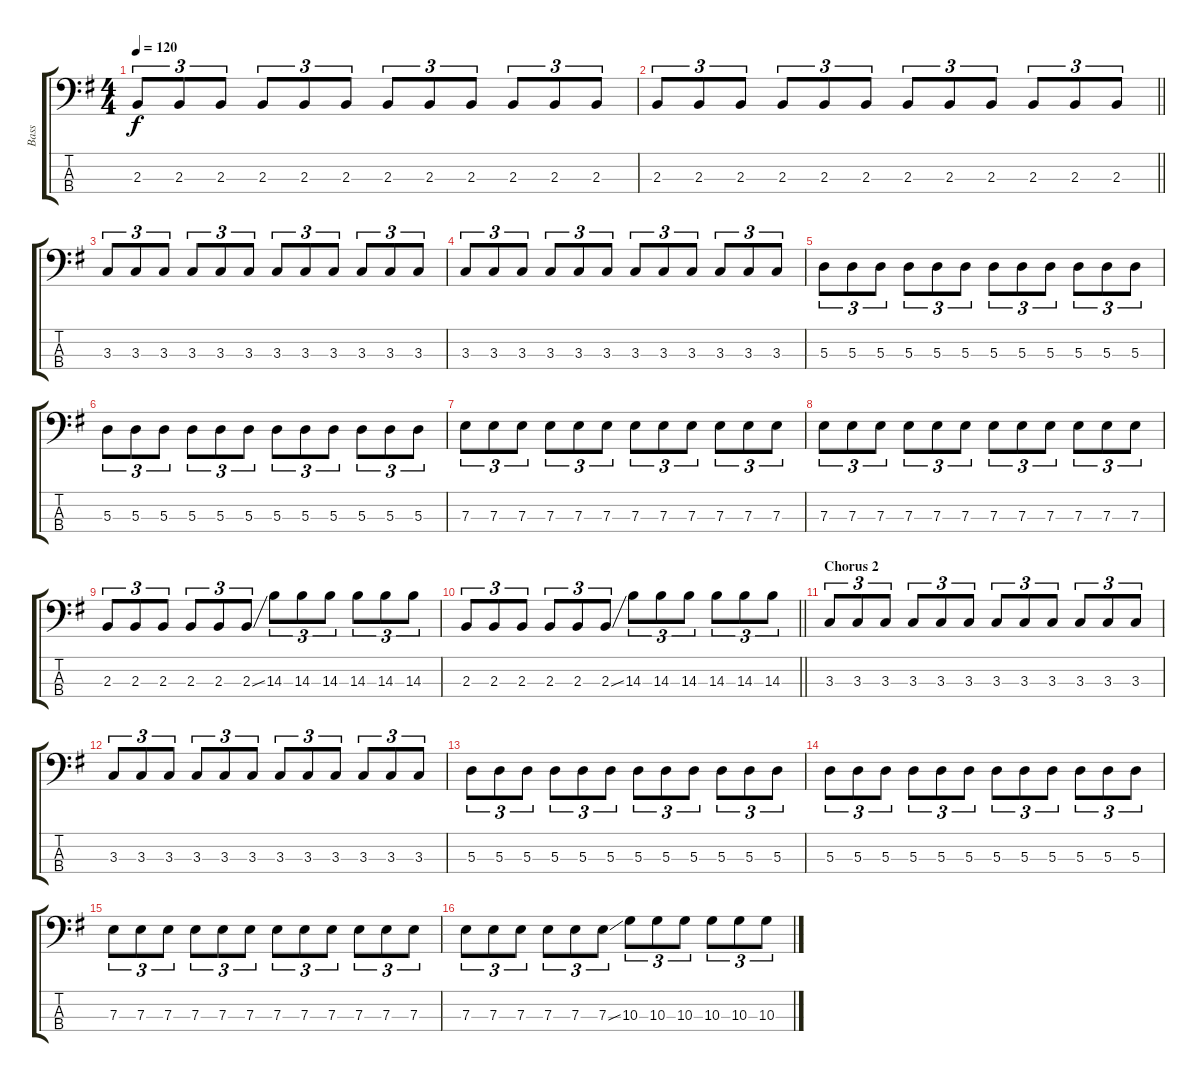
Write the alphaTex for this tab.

\track ("Bass" "Bass") {instrument electricbassfinger}
\staff {score tabs}
\tuning (G2 D2 A1 E1) {hide}
\ts (4 4)
\tempo 120
\clef f4
\ks eminor
2.3.8{tu (3 2) dy f} 2.3.8{tu (3 2)} 2.3.8{tu (3 2)} 2.3.8{tu (3 2)} 2.3.8{tu (3 2)} 2.3.8{tu (3 2)} 2.3.8{tu (3 2)} 2.3.8{tu (3 2)} 2.3.8{tu (3 2)} 2.3.8{tu (3 2)} 2.3.8{tu (3 2)} 2.3.8{tu (3 2)} |
\barLineRight lightlight
2.3.8{tu (3 2)} 2.3.8{tu (3 2)} 2.3.8{tu (3 2)} 2.3.8{tu (3 2)} 2.3.8{tu (3 2)} 2.3.8{tu (3 2)} 2.3.8{tu (3 2)} 2.3.8{tu (3 2)} 2.3.8{tu (3 2)} 2.3.8{tu (3 2)} 2.3.8{tu (3 2)} 2.3.8{tu (3 2)} |
3.3.8{tu (3 2)} 3.3.8{tu (3 2)} 3.3.8{tu (3 2)} 3.3.8{tu (3 2)} 3.3.8{tu (3 2)} 3.3.8{tu (3 2)} 3.3.8{tu (3 2)} 3.3.8{tu (3 2)} 3.3.8{tu (3 2)} 3.3.8{tu (3 2)} 3.3.8{tu (3 2)} 3.3.8{tu (3 2)} |
3.3.8{tu (3 2)} 3.3.8{tu (3 2)} 3.3.8{tu (3 2)} 3.3.8{tu (3 2)} 3.3.8{tu (3 2)} 3.3.8{tu (3 2)} 3.3.8{tu (3 2)} 3.3.8{tu (3 2)} 3.3.8{tu (3 2)} 3.3.8{tu (3 2)} 3.3.8{tu (3 2)} 3.3.8{tu (3 2)} |
5.3.8{tu (3 2)} 5.3.8{tu (3 2)} 5.3.8{tu (3 2)} 5.3.8{tu (3 2)} 5.3.8{tu (3 2)} 5.3.8{tu (3 2)} 5.3.8{tu (3 2)} 5.3.8{tu (3 2)} 5.3.8{tu (3 2)} 5.3.8{tu (3 2)} 5.3.8{tu (3 2)} 5.3.8{tu (3 2)} |
5.3.8{tu (3 2)} 5.3.8{tu (3 2)} 5.3.8{tu (3 2)} 5.3.8{tu (3 2)} 5.3.8{tu (3 2)} 5.3.8{tu (3 2)} 5.3.8{tu (3 2)} 5.3.8{tu (3 2)} 5.3.8{tu (3 2)} 5.3.8{tu (3 2)} 5.3.8{tu (3 2)} 5.3.8{tu (3 2)} |
7.3.8{tu (3 2)} 7.3.8{tu (3 2)} 7.3.8{tu (3 2)} 7.3.8{tu (3 2)} 7.3.8{tu (3 2)} 7.3.8{tu (3 2)} 7.3.8{tu (3 2)} 7.3.8{tu (3 2)} 7.3.8{tu (3 2)} 7.3.8{tu (3 2)} 7.3.8{tu (3 2)} 7.3.8{tu (3 2)} |
7.3.8{tu (3 2)} 7.3.8{tu (3 2)} 7.3.8{tu (3 2)} 7.3.8{tu (3 2)} 7.3.8{tu (3 2)} 7.3.8{tu (3 2)} 7.3.8{tu (3 2)} 7.3.8{tu (3 2)} 7.3.8{tu (3 2)} 7.3.8{tu (3 2)} 7.3.8{tu (3 2)} 7.3.8{tu (3 2)} |
2.3.8{tu (3 2)} 2.3.8{tu (3 2)} 2.3.8{tu (3 2)} 2.3.8{tu (3 2)} 2.3.8{tu (3 2)} 2.3{ss}.8{tu (3 2)} 14.3.8{tu (3 2)} 14.3.8{tu (3 2)} 14.3.8{tu (3 2)} 14.3.8{tu (3 2)} 14.3.8{tu (3 2)} 14.3.8{tu (3 2)} |
\barLineRight lightlight
2.3.8{tu (3 2)} 2.3.8{tu (3 2)} 2.3.8{tu (3 2)} 2.3.8{tu (3 2)} 2.3.8{tu (3 2)} 2.3{ss}.8{tu (3 2)} 14.3.8{tu (3 2)} 14.3.8{tu (3 2)} 14.3.8{tu (3 2)} 14.3.8{tu (3 2)} 14.3.8{tu (3 2)} 14.3.8{tu (3 2)} |
\section ("" "Chorus 2")
3.3.8{tu (3 2)} 3.3.8{tu (3 2)} 3.3.8{tu (3 2)} 3.3.8{tu (3 2)} 3.3.8{tu (3 2)} 3.3.8{tu (3 2)} 3.3.8{tu (3 2)} 3.3.8{tu (3 2)} 3.3.8{tu (3 2)} 3.3.8{tu (3 2)} 3.3.8{tu (3 2)} 3.3.8{tu (3 2)} |
3.3.8{tu (3 2)} 3.3.8{tu (3 2)} 3.3.8{tu (3 2)} 3.3.8{tu (3 2)} 3.3.8{tu (3 2)} 3.3.8{tu (3 2)} 3.3.8{tu (3 2)} 3.3.8{tu (3 2)} 3.3.8{tu (3 2)} 3.3.8{tu (3 2)} 3.3.8{tu (3 2)} 3.3.8{tu (3 2)} |
5.3.8{tu (3 2)} 5.3.8{tu (3 2)} 5.3.8{tu (3 2)} 5.3.8{tu (3 2)} 5.3.8{tu (3 2)} 5.3.8{tu (3 2)} 5.3.8{tu (3 2)} 5.3.8{tu (3 2)} 5.3.8{tu (3 2)} 5.3.8{tu (3 2)} 5.3.8{tu (3 2)} 5.3.8{tu (3 2)} |
5.3.8{tu (3 2)} 5.3.8{tu (3 2)} 5.3.8{tu (3 2)} 5.3.8{tu (3 2)} 5.3.8{tu (3 2)} 5.3.8{tu (3 2)} 5.3.8{tu (3 2)} 5.3.8{tu (3 2)} 5.3.8{tu (3 2)} 5.3.8{tu (3 2)} 5.3.8{tu (3 2)} 5.3.8{tu (3 2)} |
7.3.8{tu (3 2)} 7.3.8{tu (3 2)} 7.3.8{tu (3 2)} 7.3.8{tu (3 2)} 7.3.8{tu (3 2)} 7.3.8{tu (3 2)} 7.3.8{tu (3 2)} 7.3.8{tu (3 2)} 7.3.8{tu (3 2)} 7.3.8{tu (3 2)} 7.3.8{tu (3 2)} 7.3.8{tu (3 2)} |
7.3.8{tu (3 2)} 7.3.8{tu (3 2)} 7.3.8{tu (3 2)} 7.3.8{tu (3 2)} 7.3.8{tu (3 2)} 7.3{ss}.8{tu (3 2)} 10.3.8{tu (3 2)} 10.3.8{tu (3 2)} 10.3.8{tu (3 2)} 10.3.8{tu (3 2)} 10.3.8{tu (3 2)} 10.3.8{tu (3 2)}
